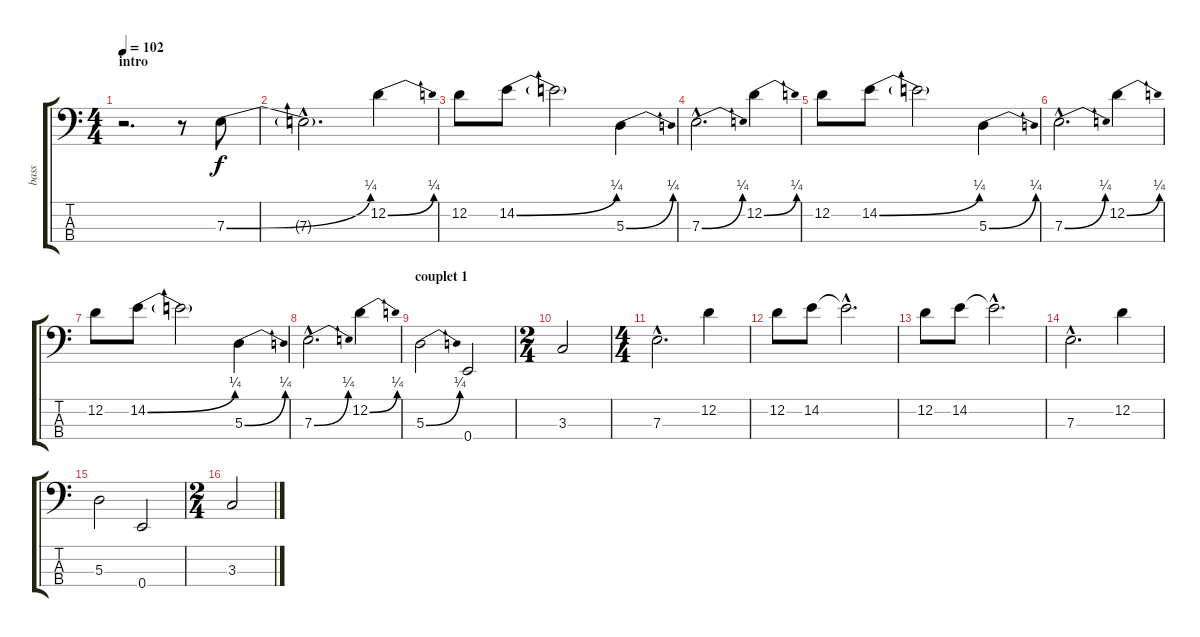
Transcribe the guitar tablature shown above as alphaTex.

\track ("bass" "bass") {instrument electricbassfinger}
\staff {score tabs}
\tuning (G2 D2 A1 E1) {hide}
\ts (4 4)
\section ("" "intro")
\tempo 102
\clef f4
\ks c
r.2{d dy f instrument electricbassfinger} r.8 7.3{be (bend 0 0 60 1)}.8 |
7.3{hac t}.2{d} 12.2{be (bend 0 0 60 1)}.4 |
12.2.8 14.2{be (bend 0 0 60 1)}.8 14.2{t}.2 5.3{be (bend 0 0 60 1)}.4 |
7.3{be (bend 0 0 60 1) hac}.2{d} 12.2{be (bend 0 0 60 1)}.4 |
12.2.8 14.2{be (bend 0 0 60 1)}.8 14.2{t}.2 5.3{be (bend 0 0 60 1)}.4 |
7.3{be (bend 0 0 60 1) hac}.2{d} 12.2{be (bend 0 0 60 1)}.4 |
12.2.8 14.2{be (bend 0 0 60 1)}.8 14.2{t}.2 5.3{be (bend 0 0 60 1)}.4 |
7.3{be (bend 0 0 60 1) hac}.2{d} 12.2{be (bend 0 0 60 1)}.4 |
\section ("" "couplet 1")
5.3{be (bend 0 0 60 1)}.2 0.4.2 |
\ts (2 4)
3.3.2 |
\ts (4 4)
7.3{hac}.2{d} 12.2.4 |
12.2.8 14.2.8 14.2{hac t}.2{d} |
12.2.8 14.2.8 14.2{hac t}.2{d} |
7.3{hac}.2{d} 12.2.4 |
5.3.2 0.4.2 |
\ts (2 4)
3.3.2
